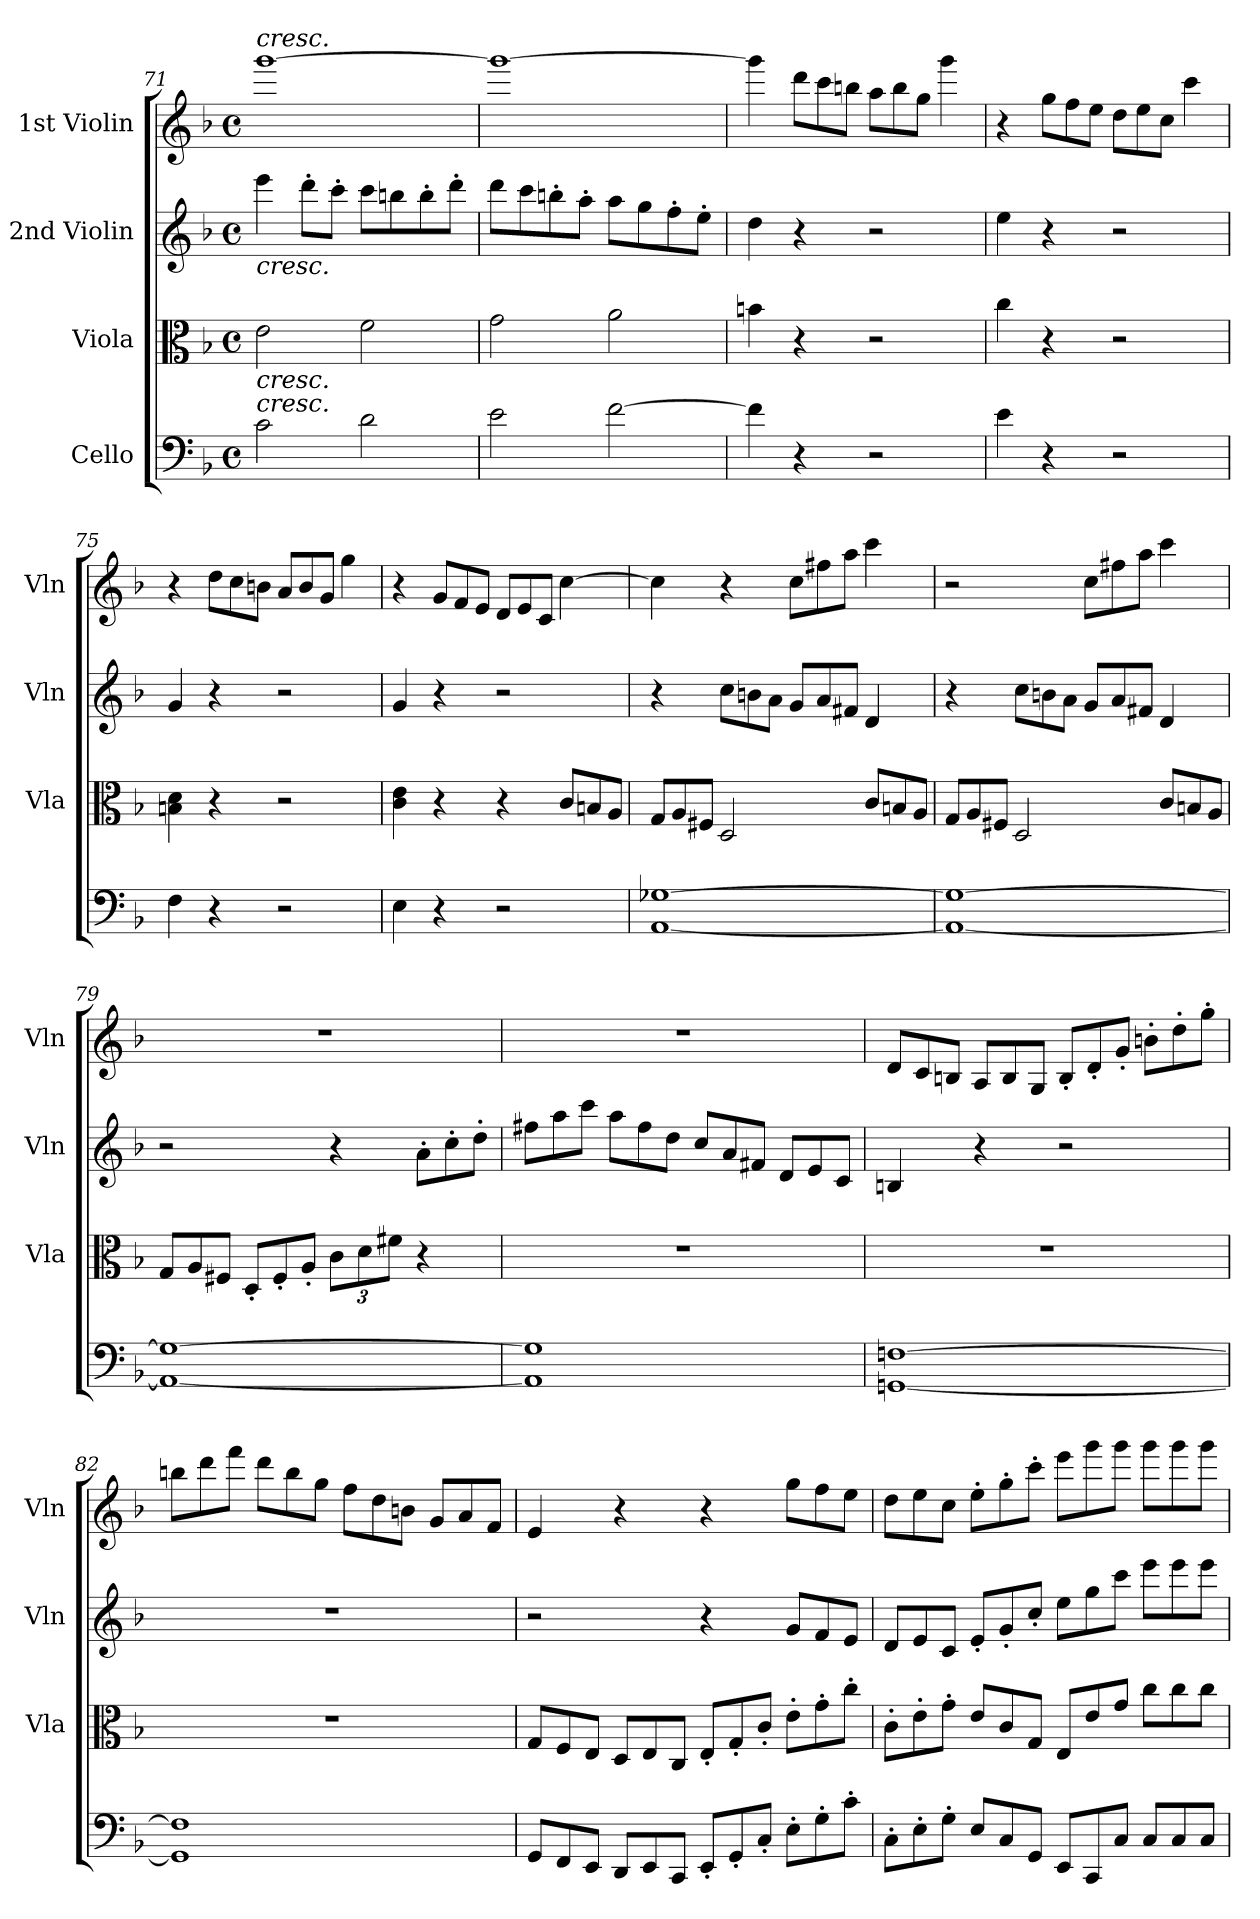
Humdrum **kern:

**kern	**kern	**kern	**kern
*part4	*part3	*part2	*part1
*staff4	*staff3	*staff2	*staff1
*I"Cello	*I"Viola	*I"2nd Violin	*I"1st Violin
*	*I'Vla	*I'Vln	*I'Vln
*clefF4	*clefC3	*clefG2	*clefG2
*k[b-]	*k[b-]	*k[b-]	*k[b-]
*M4/4	*M4/4	*M4/4	*M4/4
*met(c)	*met(c)	*met(c)	*met(c)
=71	=71	=71	=71
!	!	!	!LO:TX:a:i:t=cresc.
!	!	!LO:TX:b:i:t=cresc.	!
!	!LO:TX:b:i:t=cresc.	!	!
!LO:TX:a:i:t=cresc.	!	!	!
2c\	2e\	4eee\	[1ggg
.	.	8ddd'\L	.
.	.	8ccc'\J	.
2d\	2f\	8ccc\L	.
.	.	8bbn\	.
.	.	8bb'\	.
.	.	8ddd'\J	.
=72	=72	=72	=72
2e\	2g\	8ddd\L	1ggg_
.	.	8ccc\	.
.	.	8bbn'\	.
.	.	8aa'\J	.
[2f\	2a\	8aa\L	.
.	.	8gg\	.
.	.	8ff'\	.
.	.	8ee'\J	.
=73	=73	=73	=73
4f\]	4bn\	4dd\	4ggg\]
*	*	*	*Xtuplet
4r	4r	4r	12ddd\L
.	.	.	12ccc\
.	.	.	12bbn\J
2r	2r	2r	12aa\L
.	.	.	12bb\
.	.	.	12gg\J
.	.	.	4ggg\
=74	=74	=74	=74
4e\	4cc\	4ee\	4r
4r	4r	4r	12gg\L
.	.	.	12ff\
.	.	.	12ee\J
2r	2r	2r	12dd\L
.	.	.	12ee\
.	.	.	12cc\J
.	.	.	4ccc\
=75	=75	=75	=75
4F\	4Bn\ 4d\	4g/	4r
4r	4r	4r	12dd\L
.	.	.	12cc\
.	.	.	12bn\J
2r	2r	2r	12a/L
.	.	.	12b/
.	.	.	12g/J
.	.	.	4gg\
=76	=76	=76	=76
4E\	4c\ 4e\	4g/	4r
4r	4r	4r	12g/L
.	.	.	12f/
.	.	.	12e/J
2r	4r	2r	12d/L
.	.	.	12e/
.	.	.	12c/J
*	*Xtuplet	*	*
.	12c/L	.	[4cc\
.	12Bn/	.	.
.	12A/J	.	.
=77	=77	=77	=77
[1AA [1G-X	12G/L	4r	4cc\]
.	12A/	.	.
.	12F#X/J	.	.
*	*	*Xtuplet	*
.	2D/	12cc\L	4r
.	.	12bn\	.
.	.	12a\J	.
.	.	12g/L	12cc\L
.	.	12a/	12ff#X\
.	.	12f#X/J	12aa\J
.	12c/L	4d/	4ccc\
.	12Bn/	.	.
.	12A/J	.	.
=78	=78	=78	=78
1AA_ 1G-_	12G/L	4r	2r
.	12A/	.	.
.	12F#X/J	.	.
.	2D/	12cc\L	.
.	.	12bn\	.
.	.	12a\J	.
.	.	12g/L	12cc\L
.	.	12a/	12ff#X\
.	.	12f#X/J	12aa\J
.	12c/L	4d/	4ccc\
.	12Bn/	.	.
.	12A/J	.	.
=79	=79	=79	=79
1AA_ 1G-_	12G/L	2r	1r
.	12A/	.	.
.	12F#X/J	.	.
.	12D'/L	.	.
.	12F#'/	.	.
.	12A'/J	.	.
*	*tuplet	*	*
*	*Xbrackettup	*	*
.	12c\L	4r	.
.	12d\	.	.
.	12f#X\J	.	.
.	4r	12a'\L	.
.	.	12cc'\	.
.	.	12dd'\J	.
=80	=80	=80	=80
1AA] 1G-]	1r	12ff#X\L	1r
.	.	12aa\	.
.	.	12ccc\J	.
.	.	12aa\L	.
.	.	12ff#\	.
.	.	12dd\J	.
.	.	12cc/L	.
.	.	12a/	.
.	.	12f#X/J	.
.	.	12d/L	.
.	.	12e/	.
.	.	12c/J	.
=81	=81	=81	=81
[1GGn [1Fn	1r	4Bn/	12d/L
.	.	.	12c/
.	.	.	12Bn/J
.	.	4r	12A/L
.	.	.	12B/
.	.	.	12G/J
.	.	2r	12B'/L
.	.	.	12d'/
.	.	.	12g'/J
.	.	.	12bn'\L
.	.	.	12dd'\
.	.	.	12gg'\J
=82	=82	=82	=82
1GG] 1F]	1r	1r	12bbn\L
.	.	.	12ddd\
.	.	.	12fff\J
.	.	.	12ddd\L
.	.	.	12bb\
.	.	.	12gg\J
.	.	.	12ff\L
.	.	.	12dd\
.	.	.	12bn\J
.	.	.	12g/L
.	.	.	12a/
.	.	.	12f/J
=83	=83	=83	=83
*Xtuplet	*Xtuplet	*	*
12GG/L	12G/L	2r	4e/
12FF/	12F/	.	.
12EE/J	12E/J	.	.
12DD/L	12D/L	.	4r
12EE/	12E/	.	.
12CC/J	12C/J	.	.
12EE'/L	12E'/L	4r	4r
12GG'/	12G'/	.	.
12C'/J	12c'/J	.	.
12E'\L	12e'\L	12g/L	12gg\L
12G'\	12g'\	12f/	12ff\
12c'\J	12cc'\J	12e/J	12ee\J
=84	=84	=84	=84
12C'\L	12c'\L	12d/L	12dd\L
12E'\	12e'\	12e/	12ee\
12G'\J	12g'\J	12c/J	12cc\J
12E/L	12e/L	12e'/L	12ee'\L
12C/	12c/	12g'/	12gg'\
12GG/J	12G/J	12cc'/J	12ccc'\J
12EE/L	12E/L	12ee\L	12eee\L
12CC/	12e/	12gg\	12ggg\
12C/J	12g/J	12ccc\J	12ggg\J
12C/L	12cc\L	12eee\L	12ggg\L
12C/	12cc\	12eee\	12ggg\
12C/J	12cc\J	12eee\J	12ggg\J
=	=	=	=
*-	*-	*-	*-
